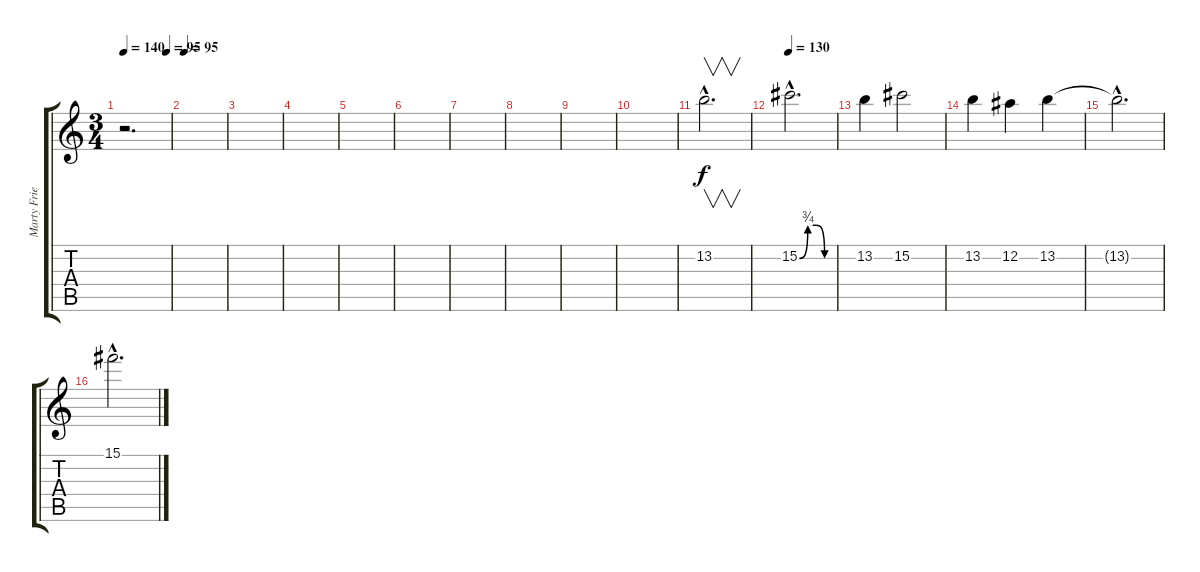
\track ("Marty Friedman" "Marty Frie") {instrument overdrivenguitar}
\staff {score tabs}
\tuning (Eb4 Bb3 Gb3 Db3 Ab2 Eb2) {hide}
\ts (3 4)
\tempo 140
\tempo (95 0.9166666666666666)
\clef g2
\ks c
r.2{d dy f} |
\tempo 95
|
|
|
|
|
|
|
|
|
13.2{hac}.2{v d} |
\tempo 130
15.2{be (custom 0 0 15 3 30 3 45 0 60 0) hac}.2{d} |
13.2.4 15.2.2 |
13.2.4 12.2.4 13.2.4 |
13.2{hac t}.2{d} |
15.1{hac}.2{d}
